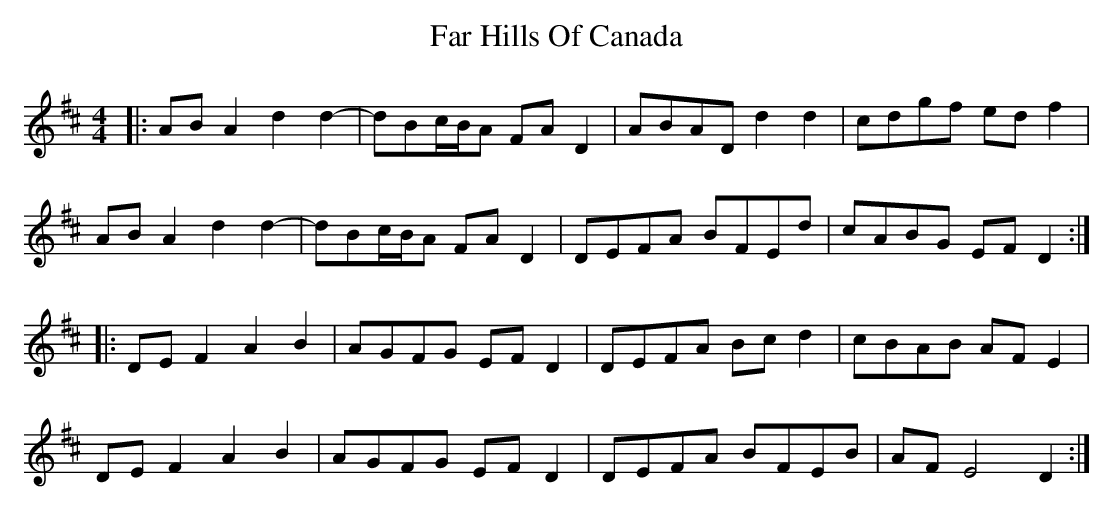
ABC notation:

X:1
T: Far Hills Of Canada
M: 4/4
L: 1/8
K: Dmaj
|:ABA2 d2d2-|dBc/B/A FAD2|ABAD d2d2|cdgf edf2|
ABA2 d2d2-|dBc/B/A FAD2|DEFA BFEd|cABG EFD2:|
|:DEF2 A2B2|AGFG EFD2|DEFA Bcd2|cBAB AFE2|
DEF2 A2B2|AGFG EFD2|DEFA BFEB|AFE4D2:|
